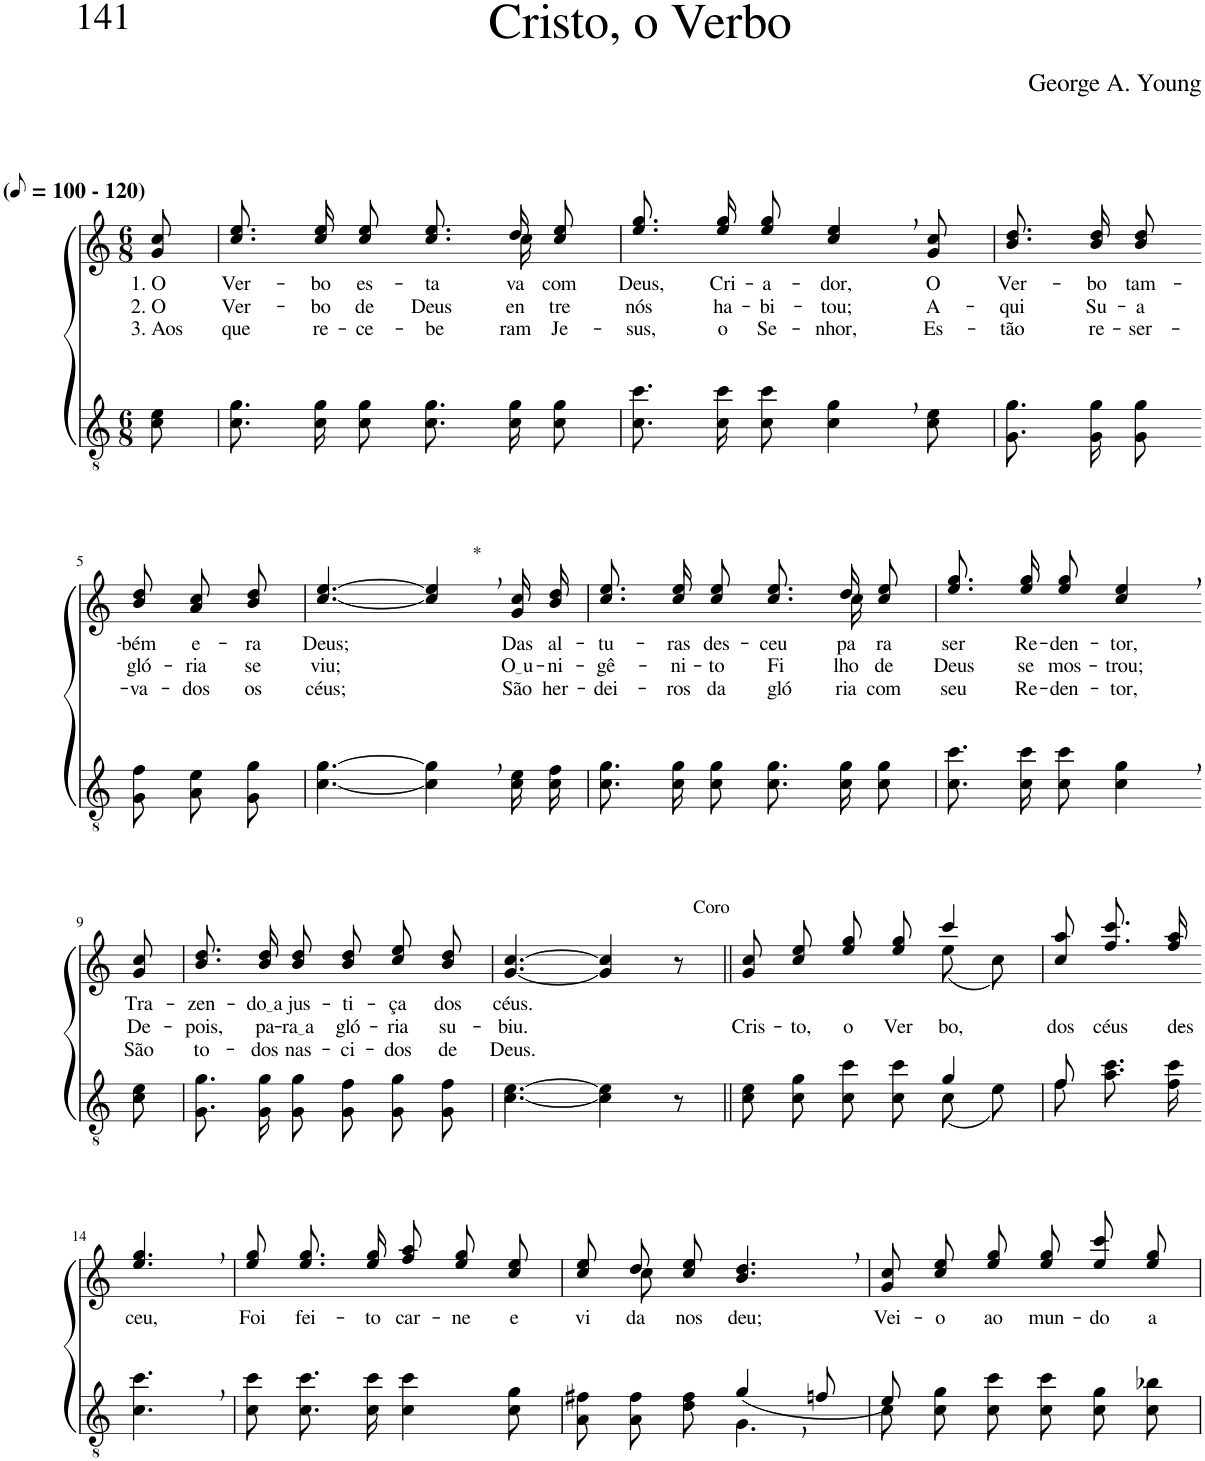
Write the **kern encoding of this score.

**kern	**kern	**text	**text	**text
*part2	*part1	*part1	*part1	*part1
*staff2	*staff1	*staff1	*staff1	*staff1
*I"Parte III e IV	*I"Parte I e II	*	*	*
*clefGv2	*clefG2	*	*	*
*Trd5c9	*Trd5c9	*	*	*
*k[]	*k[]	*	*	*
*M6/8	*M6/8	*	*	*
*MM50	*MM50	*	*	*
=1	=1	=1	=1	=1
!	!LO:TX:a:B:t=(	!	!	!
!	!LO:TX:a:B:t=- 120)	!	!	!
!	!	!LO:LY:b	!LO:LY:b	!LO:LY:b
8c\ 8e\	8g/ 8cc/	1. O	2. O	3. Aos
=2	=2	=2	=2	=2
!	!	!LO:LY:b	!LO:LY:b	!LO:LY:b
*	*^	*	*	*
8.c\ 8.g\L	8.cc\ 8.ee\L	16ryy	Ver-	Ver-	que
!	!	!	!LO:LY:b	!LO:LY:b	!LO:LY:b
*	*v	*v	*	*	*
16c\ 16g\K	16cc\ 16ee\K	-bo	-bo	re-
!	!	!LO:LY:b	!LO:LY:b	!LO:LY:b
8c\ 8g\J	8cc\ 8ee\J	es-	de	-ce-
!	!	!LO:LY:b	!LO:LY:b	!LO:LY:b
8.c\ 8.g\L	8.cc\ 8.ee\L	-ta-	Deus	-be-
*	*^	*	*	*
!	!	!	!LO:LY:b	!LO:LY:b	!LO:LY:b
16c\ 16g\K	16dd\K	16cc\	-va	en-	-ram
!	!	!	!LO:LY:b	!LO:LY:b	!LO:LY:b
8c\ 8g\J	8cc\ 8ee\J	8ryy	com	-tre	Je-
=3	=3	=3	=3	=3	=3
!	!	!	!LO:LY:b	!LO:LY:b	!LO:LY:b
*	*v	*v	*	*	*
8.c\ 8.cc\L	8.ee\ 8.gg\L	Deus,	nós	-sus,
!	!	!LO:LY:b	!LO:LY:b	!LO:LY:b
16c\ 16cc\K	16ee\ 16gg\K	Cri-	ha-	o
!	!	!LO:LY:b	!LO:LY:b	!LO:LY:b
8c\ 8cc\J	8ee\ 8gg\J	-a-	-bi-	Se-
!	!	!LO:LY:b	!LO:LY:b	!LO:LY:b
4c\, 4g\,	4cc/, 4ee/,	-dor,	-tou;	-nhor,
!	!	!LO:LY:b	!LO:LY:b	!LO:LY:b
8c\ 8e\	8g/ 8cc/	O	A-	Es-
=4	=4	=4	=4	=4
!	!	!LO:LY:b	!LO:LY:b	!LO:LY:b
8.G\ 8.g\L	8.b\ 8.dd\L	Ver-	-qui	-tão
!	!	!LO:LY:b	!LO:LY:b	!LO:LY:b
16G\ 16g\K	16b\ 16dd\K	-bo	Su-	re-
!	!	!LO:LY:b	!LO:LY:b	!LO:LY:b
8G\ 8g\J	8b\ 8dd\J	tam-	-a	-ser-
!!LO:LB:g=z
=5-	=5-	=5-	=5-	=5-
*k[]	*k[]	*	*	*
!	!	!LO:LY:b	!LO:LY:b	!LO:LY:b
8G\ 8f\L	8b\ 8dd\L	-bém	gló-	-va-
!	!	!LO:LY:b	!LO:LY:b	!LO:LY:b
8A\ 8e\	8a\ 8cc\	e-	-ria	-dos
!	!	!LO:LY:b	!LO:LY:b	!LO:LY:b
8G\ 8g\J	8b\ 8dd\J	-ra	se	os
=6	=6	=6	=6	=6
!	!	!LO:LY:b	!LO:LY:b	!LO:LY:b
[4.c\ [4.g\	[4.cc/ [4.ee/	Deus;	viu;	céus;
!	!LO:TX:a:t=*	!	!	!
4c\], 4g\],	4cc/], 4ee/],	.	.	.
!	!	!LO:LY:b	!LO:LY:b	!LO:LY:b
16c\ 16e\LL	16g\ 16cc\LL	Das	O u	São
!	!	!LO:LY:b	!LO:LY:b	!LO:LY:b
16c\ 16f\JJ	16b\ 16dd\JJ	al-	-ni-	her-
=7	=7	=7	=7	=7
!	!	!LO:LY:b	!LO:LY:b	!LO:LY:b
*	*^	*	*	*
8.c\ 8.g\L	8.cc\ 8.ee\L	16ryy	-tu-	-gê-	-dei-
!	!	!	!LO:LY:b	!LO:LY:b	!LO:LY:b
*	*v	*v	*	*	*
16c\ 16g\K	16cc\ 16ee\K	-ras	-ni-	-ros
!	!	!LO:LY:b	!LO:LY:b	!LO:LY:b
8c\ 8g\J	8cc\ 8ee\J	des-	-to	da
!	!	!LO:LY:b	!LO:LY:b	!LO:LY:b
8.c\ 8.g\L	8.cc\ 8.ee\L	-ceu	Fi-	gló-
*	*^	*	*	*
!	!	!	!LO:LY:b	!LO:LY:b	!LO:LY:b
16c\ 16g\K	16dd\K	16cc\	pa-	-lho	-ria
!	!	!	!LO:LY:b	!LO:LY:b	!LO:LY:b
8c\ 8g\J	8cc\ 8ee\J	8ryy	-ra	de	com
=8	=8	=8	=8	=8	=8
!	!	!	!LO:LY:b	!LO:LY:b	!LO:LY:b
*	*v	*v	*	*	*
8.c\ 8.cc\L	8.ee\ 8.gg\L	ser	Deus	seu
!	!	!LO:LY:b	!LO:LY:b	!LO:LY:b
16c\ 16cc\K	16ee\ 16gg\K	Re-	se	Re-
!	!	!LO:LY:b	!LO:LY:b	!LO:LY:b
8c\ 8cc\J	8ee\ 8gg\J	-den-	mos-	-den-
!	!	!LO:LY:b	!LO:LY:b	!LO:LY:b
4c\, 4g\,	4cc/, 4ee/,	-tor,	-trou;	-tor,
!!LO:LB:g=z
=9-	=9-	=9-	=9-	=9-
*k[]	*	*	*	*
!	!	!LO:LY:b	!LO:LY:b	!LO:LY:b
8c\ 8e\	8g/ 8cc/	Tra-	De-	São
=10	=10	=10	=10	=10
!	!	!LO:LY:b	!LO:LY:b	!LO:LY:b
8.G\ 8.g\L	8.b\ 8.dd\L	-zen-	-pois,	to-
!	!	!LO:LY:b	!LO:LY:b	!LO:LY:b
16G\ 16g\K	16b\ 16dd\K	do a	pa-	-dos
!	!	!LO:LY:b	!LO:LY:b	!LO:LY:b
8G\ 8g\J	8b\ 8dd\J	jus-	ra a	nas-
!	!	!LO:LY:b	!LO:LY:b	!LO:LY:b
8G\ 8f\L	8b\ 8dd\L	-ti-	gló-	-ci-
!	!	!LO:LY:b	!LO:LY:b	!LO:LY:b
8G\ 8g\	8cc\ 8ee\	-ça	-ria	-dos
!	!	!LO:LY:b	!LO:LY:b	!LO:LY:b
8G\ 8f\J	8b\ 8dd\J	dos	su-	de
=11	=11	=11	=11	=11
!	!	!LO:LY:b	!LO:LY:b	!LO:LY:b
[4.c\ [4.e\	[4.g/ [4.cc/	céus.	-biu.	Deus.
4c\] 4e\]	4g/] 4cc/]	.	.	.
!	!LO:TX:a:t=Coro	!	!	!
8r	8r	.	.	.
=12||	=12||	=12||	=12||	=12||
*^	*	*	*	*
!	!	!	!	!LO:LY:b	!
*	*	*^	*	*	*
2ryy	8c\ 8e\L	8g\ 8cc\L	2ryy	.	Cris-	.
!	!	!	!	!	!LO:LY:b	!
.	8c\ 8g\	8cc\ 8ee\	.	.	-to,	.
!	!	!	!	!	!LO:LY:b	!
.	8c\ 8cc\J	8ee\ 8gg\J	.	.	o	.
!	!	!	!	!	!LO:LY:b	!
.	8c\ 8cc\L	8ee/ 8gg/	.	.	Ver-	.
!	!	!	!	!	!LO:LY:b	!
4g/	(8c\	4ccc/	(8ee\L	.	-bo,	.
.	8e\J)	.	8cc\J)	.	.	.
=13	=13	=13	=13	=13	=13	=13
!	!	!	!	!	!LO:LY:b	!
*	*	*v	*v	*	*	*
8f\L	8f/	8cc\ 8aa\L	.	dos	.
!	!	!	!	!LO:LY:b	!
8.a\ 8.cc\	4ryy	8.ff\ 8.ccc\	.	céus	.
!	!	!	!	!LO:LY:b	!
16f\ 16cc\Jk	.	16ff\ 16aa\Jk	.	des-	.
*v	*v	*	*	*	*
!!LO:LB:g=z
=14-	=14-	=14-	=14-	=14-
!	!	!LO:LY:b	!	!
4.c\, 4.cc\,	4.ee/, 4.gg/,	ceu,	.	.
=15	=15	=15	=15	=15
!	!	!LO:LY:b	!	!
8c\ 8cc\L	8ee\ 8gg\L	Foi	.	.
!	!	!LO:LY:b	!	!
8.c\ 8.cc\	8.ee\ 8.gg\	fei-	.	.
!	!	!LO:LY:b	!	!
16c\ 16cc\Jk	16ee\ 16gg\Jk	-to	.	.
!	!	!LO:LY:b	!	!
4c\ 4cc\	8ff\ 8aa\L	car-	.	.
!	!	!LO:LY:b	!	!
.	8ee\ 8gg\	-ne	.	.
!	!	!LO:LY:b	!	!
8c\ 8g\	8cc\ 8ee\J	e	.	.
=16	=16	=16	=16	=16
*^	*	*	*	*
!	!	!	!LO:LY:b	!	!
*	*	*^	*	*	*
4.ryy	8A\ 8f#X\L	8cc\ 8ee\L	8ryy	vi-	.	.
!	!	!	!	!LO:LY:b	!	!
.	8A\ 8f#\	8dd\	8cc\	-da	.	.
!	!	!	!	!LO:LY:b	!	!
.	8d\ 8f#\J	8cc\ 8ee\J	2ryy	nos	.	.
!	!	!	!	!LO:LY:b	!	!
(4g,/	4.G\	4.b/, 4.dd/,	.	deu;	.	.
8fn/	.	.	.	.	.	.
*	*	*v	*v	*	*	*
=17	=17	=17	=17	=17	=17
!	!	!	!LO:LY:b	!	!
8c\L	8e/)	8g\ 8cc\L	Vei-	.	.
!	!	!	!LO:LY:b	!	!
8c\ 8g\	2ryy	8cc\ 8ee\	-o	.	.
!	!	!	!LO:LY:b	!	!
8c\ 8cc\J	.	8ee\ 8gg\J	ao	.	.
!	!	!	!LO:LY:b	!	!
8c\ 8cc\L	.	8ee\ 8gg\L	mun-	.	.
!	!	!	!LO:LY:b	!	!
8c\ 8g\	.	8ee\ 8ccc\	-do	.	.
!	!	!	!LO:LY:b	!	!
8c\ 8b-X\J	8ryy	8ee\ 8gg\J	a	.	.
*v	*v	*	*	*	*
=	=	=	=	=
*-	*-	*-	*-	*-
